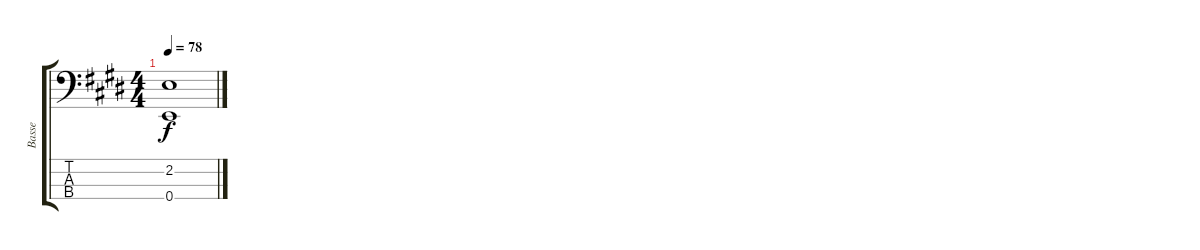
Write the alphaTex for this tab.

\track ("Basse" "Basse") {instrument electricbassfinger}
\staff {score tabs}
\tuning (G2 D2 A1 E1) {hide}
\ts (4 4)
\tempo 78
\clef f4
\ks e
(2.2 0.4).1{dy f}
